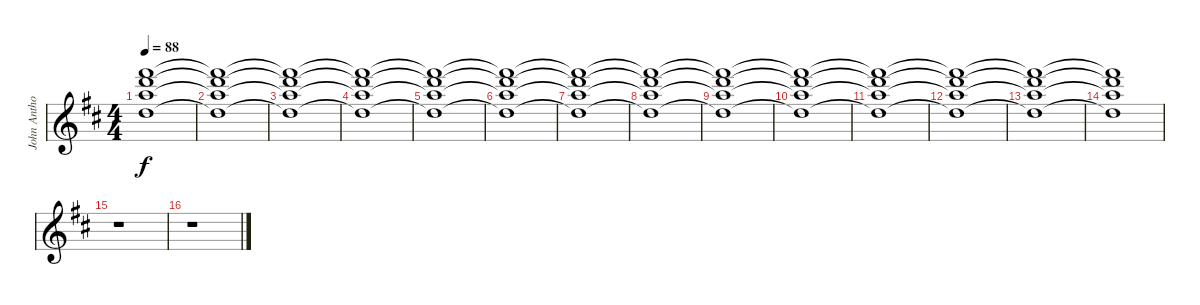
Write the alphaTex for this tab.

\track ("John Anthony Keyboards RH" "John Antho") {instrument drawbarorgan}
\staff {score}
\tuning (E4 B3 G3 D3 A2 E2) {hide}
\ts (4 4)
\tempo 88
\clef g2
\ks d
(26.1{t} 27.2{t} 26.3{t} 24.4{t}).1{dy f} |
(26.1{t} 27.2{t} 26.3{t} 24.4{t}).1 |
(26.1{t} 27.2{t} 26.3{t} 24.4{t}).1 |
(26.1{t} 27.2{t} 26.3{t} 24.4{t}).1 |
(26.1{t} 27.2{t} 26.3{t} 24.4{t}).1 |
(26.1{t} 27.2{t} 26.3{t} 24.4{t}).1 |
(26.1{t} 27.2{t} 26.3{t} 24.4{t}).1 |
(26.1{t} 27.2{t} 26.3{t} 24.4{t}).1 |
(26.1{t} 27.2{t} 26.3{t} 24.4{t}).1 |
(26.1{t} 27.2{t} 26.3{t} 24.4{t}).1 |
(26.1{t} 27.2{t} 26.3{t} 24.4{t}).1 |
(26.1{t} 27.2{t} 26.3{t} 24.4{t}).1 |
(26.1{t} 27.2{t} 26.3{t} 24.4{t}).1 |
(26.1{t} 27.2{t} 26.3{t} 24.4{t}).1 |
r.1 |
r.1
